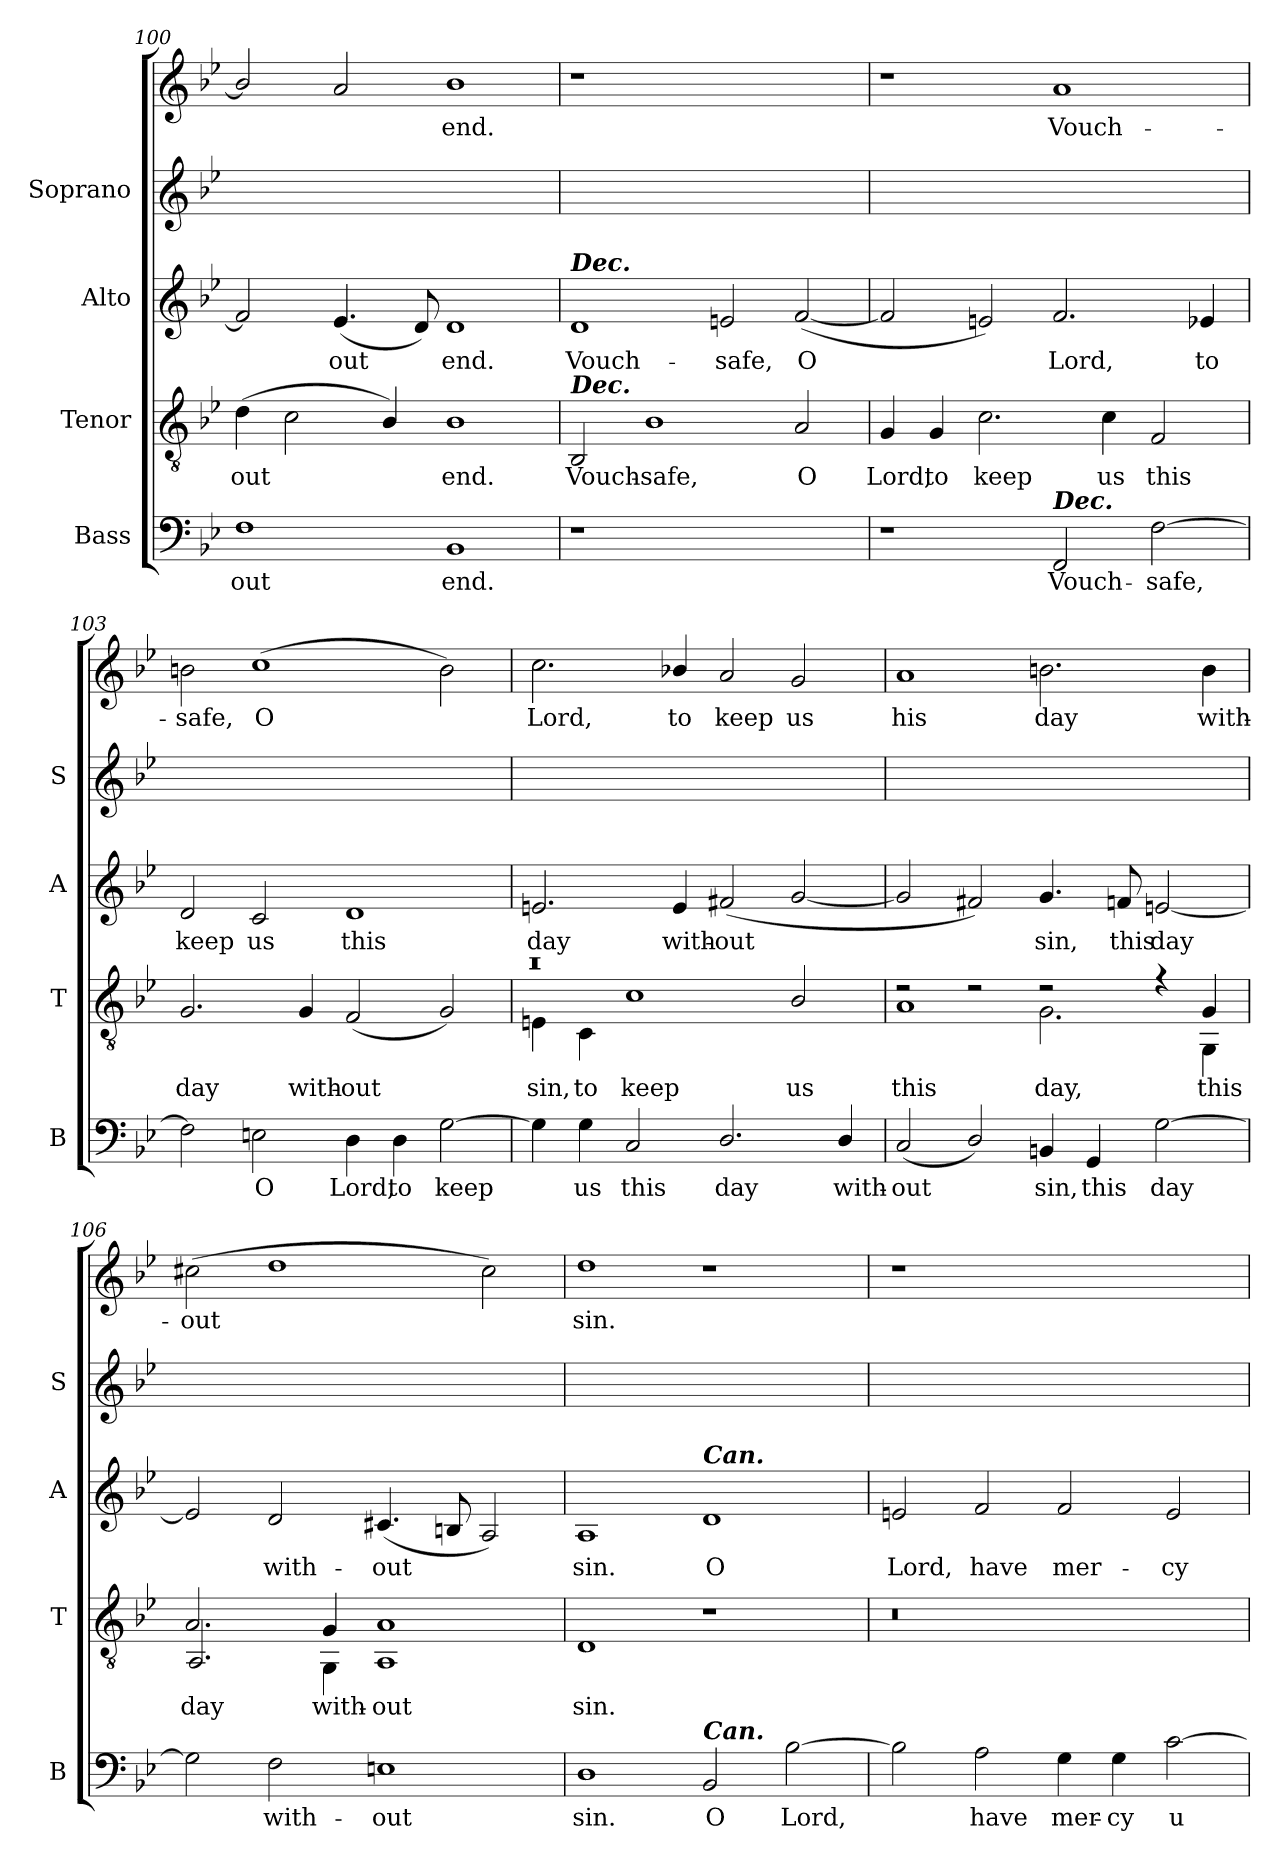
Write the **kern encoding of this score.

**kern	**text	**kern	**text	**kern	**text	**kern	**kern	**text
*part4	*part4	*part3	*part3	*part2	*part2	*part1	*part1	*part1
*staff5	*staff5	*staff4	*staff4	*staff3	*staff3	*staff2	*staff1	*staff1
*I"Bass	*	*I"Tenor	*	*I"Alto	*	*I"Soprano	*	*
*I'B	*	*I'T	*	*I'A	*	*I'S	*	*
!!LO:PB:g=z
*clefF4	*	*clefGv2	*	*clefG2	*	*clefG2	*clefG2	*
*k[b-e-]	*	*k[b-e-]	*	*k[b-e-]	*	*k[b-e-]	*k[b-e-]	*
*B-:	*	*B-:	*	*B-:	*	*B-:	*B-:	*
=100	=100	=100	=100	=100	=100	=100	=100	=100
!	!LO:LY:b	!	!LO:LY:b	!	!	!	!	!
1F	-out	(>4d\	out	2f/]	.	1ryy	2b-/]	.
.	.	2c\	.	.	.	.	.	.
!	!	!	!	!	!LO:LY:b	!	!	!
.	.	.	.	(<4.e-/	out	.	2a/	.
.	.	4B-/)	.	.	.	.	.	.
.	.	.	.	8d/)	.	.	.	.
!	!LO:LY:b	!	!LO:LY:b	!	!LO:LY:b	!	!	!LO:LY:b
1BB-	end.	1B-	end.	1d	end.	1ryy	1b-	end.
=101	=101	=101	=101	=101	=101	=101	=101	=101
!	!	!	!	!LO:TX:a:Bi:t=Dec.	!	!	!	!
!	!	!LO:TX:a:Bi:t=Dec.	!	!	!	!	!	!
!	!	!	!LO:LY:b	!	!LO:LY:b	!	!	!
1r	.	2BB-/	Vouch-	1d	Vouch-	0ryy	1r	.
!	!	!	!LO:LY:b	!	!	!	!	!
.	.	1B-	-safe,	.	.	.	.	.
!	!	!	!	!	!LO:LY:b	!	!	!
1ryy	.	.	.	2en/	-safe,	.	1ryy	.
!	!	!	!LO:LY:b	!	!LO:LY:b	!	!	!
.	.	2A/	O	(<[2f/	O	.	.	.
=102	=102	=102	=102	=102	=102	=102	=102	=102
!	!	!	!LO:LY:b	!	!	!	!	!
1r	.	4G/	Lord,	2f/]	.	0ryy	1r	.
!	!	!	!LO:LY:b	!	!	!	!	!
.	.	4G/	to	.	.	.	.	.
!	!	!	!LO:LY:b	!	!	!	!	!
.	.	2.c\	keep	2en/)	.	.	.	.
!LO:TX:a:Bi:t=Dec.	!	!	!	!	!	!	!	!
!	!LO:LY:b	!	!	!	!LO:LY:b	!	!	!LO:LY:b
2FF/	Vouch-	.	.	2.f/	Lord,	.	1a	Vouch-
!	!	!	!LO:LY:b	!	!	!	!	!
.	.	4c\	us	.	.	.	.	.
!	!LO:LY:b	!	!LO:LY:b	!	!	!	!	!
[2F\	-safe,	2F/	this	.	.	.	.	.
!	!	!	!	!	!LO:LY:b	!	!	!
.	.	.	.	4e-X/	to	.	.	.
=103	=103	=103	=103	=103	=103	=103	=103	=103
!	!	!	!LO:LY:b	!	!LO:LY:b	!	!	!LO:LY:b
2F\]	.	2.G/	day	2d/	keep	1ryy	2bn\	-safe,
!	!LO:LY:b	!	!	!	!LO:LY:b	!	!	!LO:LY:b
2En\	O	.	.	2c/	us	.	(>1cc	O
!	!	!	!LO:LY:b	!	!	!	!	!
.	.	4G/	with-	.	.	.	.	.
!	!LO:LY:b	!	!LO:LY:b	!	!LO:LY:b	!	!	!
4D\	Lord,	(<2F/	-out	1d	this	1ryy	.	.
!	!LO:LY:b	!	!	!	!	!	!	!
4D\	to	.	.	.	.	.	.	.
!	!LO:LY:b	!	!	!	!	!	!	!
[2G\	keep	2G/)	.	.	.	.	2b\)	.
!!LO:LB:g=z
=104	=104	=104	=104	=104	=104	=104	=104	=104
*	*	*^	*	*	*	*	*	*
!	!	!	!	!LO:LY:b	!	!LO:LY:b	!	!	!LO:LY:b
4G\]	.	0r	4En\	sin,	2.en/	day	1ryy	2.cc\	Lord,
!	!LO:LY:b	!	!	!LO:LY:b	!	!	!	!	!
4G\	us	.	4C\	to	.	.	.	.	.
!	!LO:LY:b	!	!	!LO:LY:b	!	!	!	!	!
2C/	this	.	1c	keep	.	.	.	.	.
!	!	!	!	!	!	!LO:LY:b	!	!	!LO:LY:b
.	.	.	.	.	4e/	with-	.	4b-X/	to
!	!LO:LY:b	!	!	!	!	!LO:LY:b	!	!	!LO:LY:b
2.D/	day	.	.	.	(<2f#X/	-out	1ryy	2a/	keep
!	!	!	!	!LO:LY:b	!	!	!	!	!LO:LY:b
.	.	.	2B-/	us	[2g/	.	.	2g/	us
!	!LO:LY:b	!	!	!	!	!	!	!	!
4D/	with-	.	.	.	.	.	.	.	.
=105	=105	=105	=105	=105	=105	=105	=105	=105	=105
!	!LO:LY:b	!	!	!LO:LY:b	!	!	!	!	!LO:LY:b
(<2C/	-out	2r	1A	this	2g/]	.	1ryy	1a	his
2D/)	.	2r	.	.	2f#X/)	.	.	.	.
!	!LO:LY:b	!	!	!LO:LY:b	!	!LO:LY:b	!	!	!LO:LY:b
4BBn/	sin,	2r	2.G\	day,	4.g/	sin,	1ryy	2.bn\	day
!	!LO:LY:b	!	!	!	!	!	!	!	!
4GG/	this	.	.	.	.	.	.	.	.
!	!	!	!	!	!	!LO:LY:b	!	!	!
.	.	.	.	.	8fn/	this	.	.	.
!	!LO:LY:b	!	!	!	!	!LO:LY:b	!	!	!
[2G\	day	4r	.	.	[2en/	day	.	.	.
!	!	!	!	!LO:LY:b	!	!	!	!	!LO:LY:b
.	.	4G!/	4GG\	this	.	.	.	4b\	with-
=106	=106	=106	=106	=106	=106	=106	=106	=106	=106
!	!	!	!	!LO:LY:b	!	!	!	!	!LO:LY:b
2G\]	.	2.A!/	2.AA/	day	2e/]	.	1ryy	(>2cc#X\	-out
!	!LO:LY:b	!	!	!	!	!LO:LY:b	!	!	!
2F\	with-	.	.	.	2d/	with-	.	1dd	.
!	!	!	!	!LO:LY:b	!	!	!	!	!
.	.	4G!/	4GG\	with-	.	.	.	.	.
!	!LO:LY:b	!	!	!LO:LY:b	!	!LO:LY:b	!	!	!
1En	-out	1A!	1AA	-out	(<4.c#X/	-out	1ryy	.	.
.	.	.	.	.	8Bn/	.	.	.	.
.	.	.	.	.	2A/)	.	.	2cc#\)	.
=107	=107	=107	=107	=107	=107	=107	=107	=107	=107
!	!LO:LY:b	!	!	!LO:LY:b	!	!LO:LY:b	!	!	!LO:LY:b
1D	sin.	1ryy	1D	sin.	1A	sin.	0ryy	1dd	sin.
!	!	!	!	!	!LO:TX:a:Bi:t=Can.	!	!	!	!
!LO:TX:a:Bi:t=Can.	!	!	!	!	!	!	!	!	!
!	!LO:LY:b	!	!	!	!	!LO:LY:b	!	!	!
2BB-/	O	1ryy	1r	.	1d	O	.	1r	.
!	!LO:LY:b	!	!	!	!	!	!	!	!
[2B-\	Lord,	.	.	.	.	.	.	.	.
!!LO:PB:g=z
=108	=108	=108	=108	=108	=108	=108	=108	=108	=108
!	!	!	!	!	!	!LO:LY:b	!	!	!
2B-\]	.	1ryy	0r	.	2en/	Lord,	0ryy	1r	.
!	!LO:LY:b	!	!	!	!	!LO:LY:b	!	!	!
2A\	have	.	.	.	2f/	have	.	.	.
!	!LO:LY:b	!	!	!	!	!LO:LY:b	!	!	!
4G\	mer-	1ryy	.	.	2f/	mer-	.	1ryy	.
!	!LO:LY:b	!	!	!	!	!	!	!	!
4G\	-cy	.	.	.	.	.	.	.	.
!	!LO:LY:b	!	!	!	!	!LO:LY:b	!	!	!
[2c\	u-	.	.	.	2e/	-cy	.	.	.
*	*	*v	*v	*	*	*	*	*	*
=	=	=	=	=	=	=	=	=
*-	*-	*-	*-	*-	*-	*-	*-	*-
